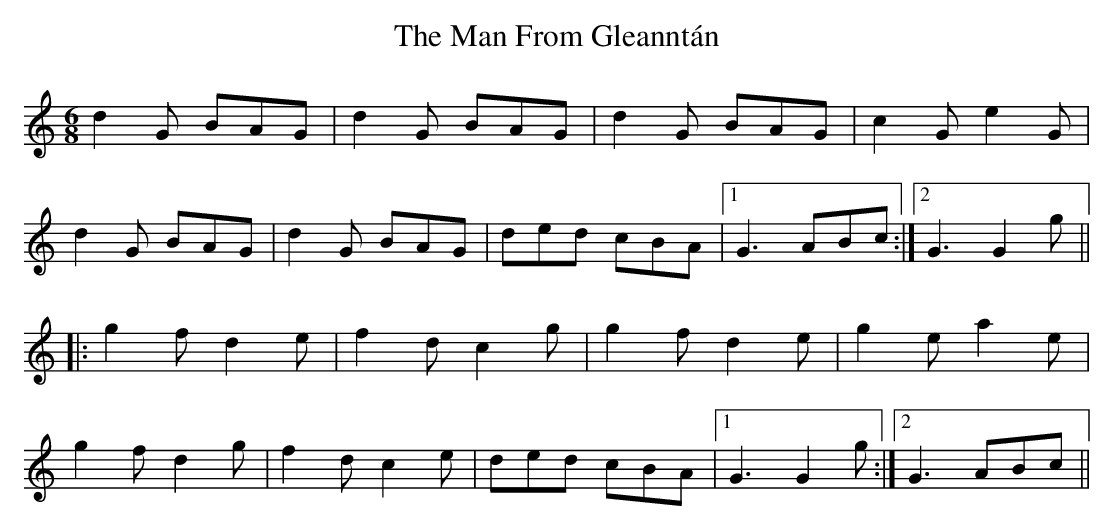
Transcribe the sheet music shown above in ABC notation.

X:1
T:Man From Gleannt\'an, The
M:6/8
L:1/8
K:Gmix
d2G BAG | d2G BAG | d2G BAG | c2G e2G |
d2G BAG | d2G BAG | ded cBA |1 G3 ABc :|2 G3 G2g ||
|: g2f d2e | f2d c2g | g2f d2e | g2e a2e |
g2f d2g | f2d c2e | ded cBA |1 G3 G2g :|2 G3 ABc ||
